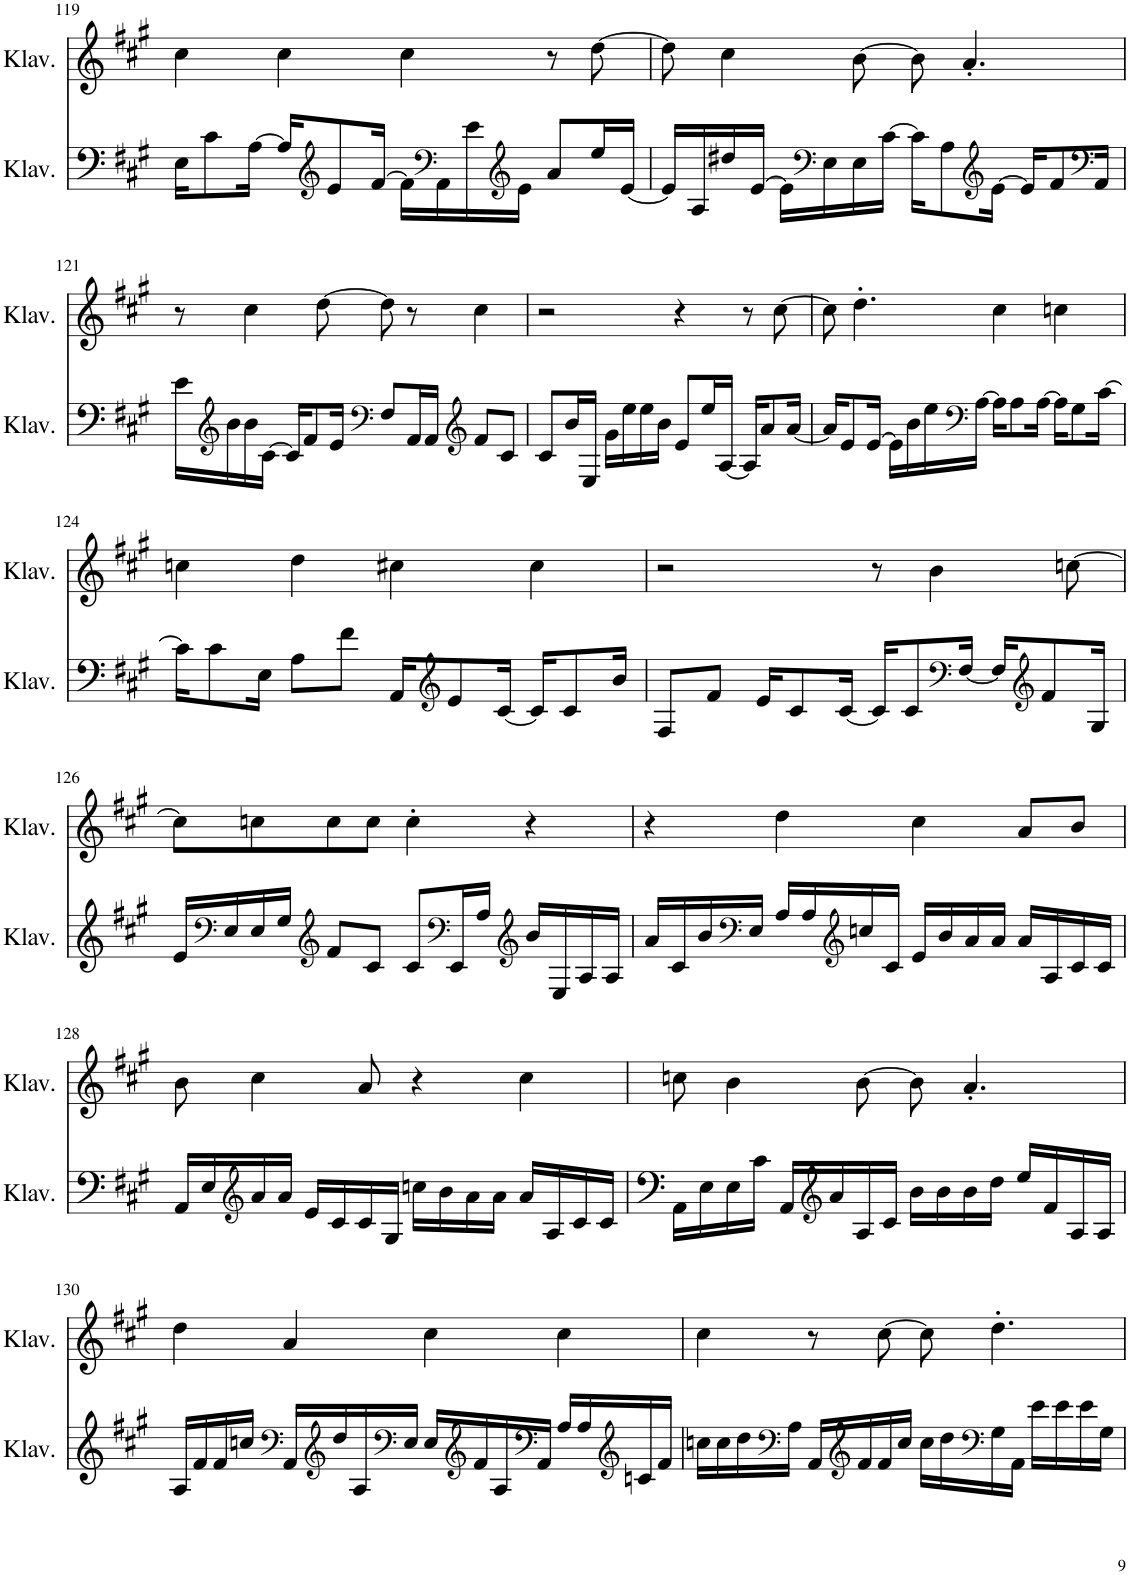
**kern	**kern
*part2	*part1
*staff2	*staff1
*I"Klavier	*I"Klavier
*I'Klav.	*I'Klav.
!!LO:PB:g=z
*clefF4	*clefG2
*k[f#c#g#]	*k[f#c#g#]
*M4/4	*M4/4
=119	=119
16E\KL	4cc#\
8c#\	.
[16A\Jk	.
16A/KL]	4cc#\
*clefG2	*
8e/	.
[16f#/Jk	.
16f#\LL]	4cc#\
*clefF4	*
16AA\	.
16e\	.
*clefG2	*
16e\JJ	.
8a/L	8r
16ee/L	[8dd\
[16e/JJ	.
=120	=120
16e/LL]	8dd\]
16A/	.
16dd#X/	4cc#\
[16e/JJ	.
16e\LL]	.
*clefF4	*
16E\	.
16E\	[8b\
[16c#\JJ	.
16c#\KL]	8b\]
8A\	.
.	4.a'/
*clefG2	*
[16e\Jk	.
16e/KL]	.
8f#/	.
*clefF4	*
16AA/Jk	.
!!LO:LB:g=z
=121	=121
16e\LL	8r
*clefG2	*
16b\	.
16b\	4cc#\
[16c#\JJ	.
16c#/KL]	.
8f#/	.
.	[8dd\
16e/Jk	.
*clefF4	*
8F#/L	8dd\]
16AA/L	8r
16AA/JJ	.
*clefG2	*
8f#/L	4cc#\
8c#/J	.
=122	=122
8c#/L	2r
16b/L	.
16E/JJ	.
16g#\LL	.
16ee\	.
16ee\	.
16b\JJ	.
8e/L	4r
16ee/L	.
[16A/JJ	.
16A/KL]	8r
8a/	.
.	[8cc#\
[16a/Jk	.
=123	=123
16a/KL]	8cc#\]
8e/	.
.	4.dd'\
[16e/Jk	.
16e\LL]	.
16b\	.
16ee\	.
*clefF4	*
[16A\JJ	.
16A\KL]	4cc#\
8A\	.
[16A\Jk	.
16A\KL]	4ccn\
8G#\	.
[16c#\Jk	.
!!LO:LB:g=z
=124	=124
16c#\KL]	4ccn\
8c#\	.
16E\Jk	.
8A\L	4dd\
8f#\J	.
16AA/KL	4cc#X\
*clefG2	*
8e/	.
[16c#/Jk	.
16c#/KL]	4cc#\
8c#/	.
16b/Jk	.
=125	=125
8F#/L	2r
8f#/J	.
16e/KL	.
8c#/	.
[16c#/Jk	.
16c#/KL]	8r
8c#/	.
.	4b\
*clefF4	*
[16F#/Jk	.
16F#/KL]	.
*clefG2	*
8f#/	.
.	[8ccn\
16G#/Jk	.
!!LO:LB:g=z
=126	=126
16e/LL	8cc\L]
*clefF4	*
16E/	.
16E/	8ccn\
16G#/JJ	.
*clefG2	*
8f#/L	8cc\
8c#/J	8cc\J
8c#/L	4cc'\
*clefF4	*
16EE/L	.
16A/JJ	.
*clefG2	*
16b/LL	4r
16E/	.
16A/	.
16A/JJ	.
=127	=127
16a/LL	4r
16c#/	.
16b/	.
*clefF4	*
16E/JJ	.
16A/LL	4dd\
16A/	.
*clefG2	*
16ccn/	.
16c#/JJ	.
16e/LL	4cc#\
16b/	.
16a/	.
16a/JJ	.
16a/LL	8a/L
16A/	.
16c#/	8b/J
16c#/JJ	.
!!LO:LB:g=z
=128	=128
16AA/LL	8b\
16E/	.
*clefG2	*
16a/	4cc#\
16a/JJ	.
16e/LL	.
16c#/	.
16c#/	8a/
16G#/JJ	.
16ccn\LL	4r
16b\	.
16a\	.
16a\JJ	.
16a/LL	4cc#\
16A/	.
16c#/	.
16c#/JJ	.
=129	=129
16AA\LL	8ccn\
16E\	.
16E\	4b\
16c#\JJ	.
16AA/LL	.
*clefG2	*
16a/	.
16A/	[8b\
16c#/JJ	.
16b\LL	8b\]
16b\	.
16b\	4.a'/
16dd\JJ	.
16ee/LL	.
16f#/	.
16A/	.
16A/JJ	.
!!LO:LB:g=z
=130	=130
16A/LL	4dd\
16f#/	.
16f#/	.
16ccn/JJ	.
*clefF4	*
16AA/LL	4a/
*clefG2	*
16dd/	.
16A/	.
*clefF4	*
16E/JJ	.
16E/LL	4cc#\
*clefG2	*
16f#/	.
16A/	.
*clefF4	*
16AA/JJ	.
16A/LL	4cc#\
16A/	.
*clefG2	*
16cn/	.
16f#/JJ	.
=131	=131
16ccn\LL	4cc#\
16cc\	.
16dd\	.
*clefF4	*
16A\JJ	.
16AA/LL	8r
*clefG2	*
16f#/	.
16f#/	[8cc#\
16cc/JJ	.
16cc\LL	8cc#\]
16dd\	.
*clefF4	*
16G#\	4.dd'\
16AA\JJ	.
16e\LL	.
16e\	.
16e\	.
16G#\JJ	.
=	=
*-	*-
